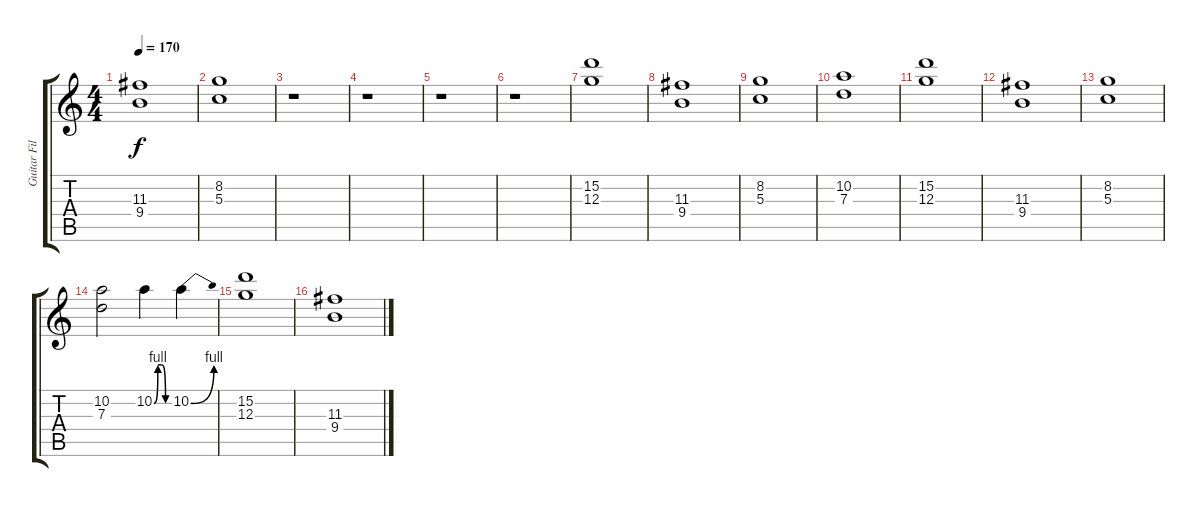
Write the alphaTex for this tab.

\track ("Guitar Fills" "Guitar Fil") {instrument distortionguitar}
\staff {score tabs}
\tuning (E4 B3 G3 D3 A2 E2) {hide}
\ts (4 4)
\tempo 170
\clef g2
\ks c
(11.3 9.4).1{dy f} |
(8.2 5.3).1 |
r.1 |
r.1 |
r.1 |
r.1 |
(15.2 12.3).1 |
(11.3 9.4).1 |
(8.2 5.3).1 |
(10.2 7.3).1 |
(15.2 12.3).1 |
(11.3 9.4).1 |
(8.2 5.3).1 |
(10.2 7.3).2 10.2{be (custom 0 0 15 4 30 4 45 0 60 0)}.4 10.2{be (bend 0 0 60 4)}.4 |
(15.2 12.3).1 |
(11.3 9.4).1
